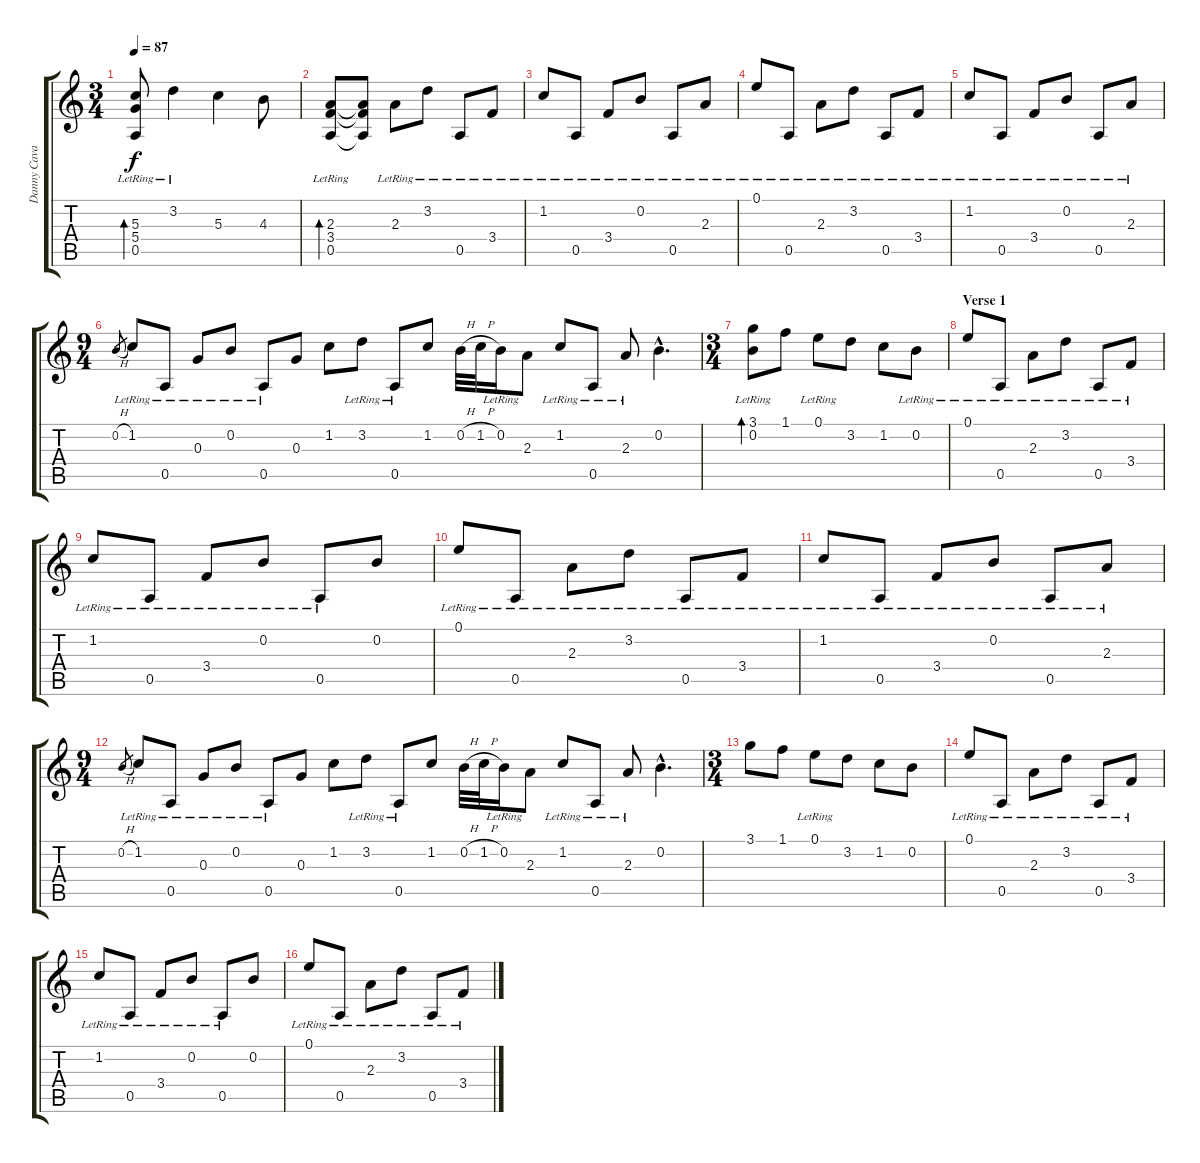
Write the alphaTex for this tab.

\track ("Danny Cavanagh (Electric Guitar)" "Danny Cava") {instrument electricguitarjazz}
\staff {score tabs}
\tuning (E4 B3 G3 D3 A2 E2) {hide}
\ts (3 4)
\tempo 87
\clef g2
\ks c
(5.3{lr} 5.4{lr} 0.5{lr}).8{bd 120 dy f} 3.2{lr}.4 5.3.4 4.3.8 |
(2.3{lr} 3.4{lr} 0.5{lr}).8{bd 120} (2.3{t} 3.4{t} 0.5{t}).8 2.3{lr}.8 3.2{lr}.8 0.5{lr}.8 3.4{lr}.8 |
1.2{lr}.8 0.5{lr}.8 3.4{lr}.8 0.2{lr}.8 0.5{lr}.8 2.3{lr}.8 |
0.1{lr}.8 0.5{lr}.8 2.3{lr}.8 3.2{lr}.8 0.5{lr}.8 3.4{lr}.8 |
1.2{lr}.8 0.5{lr}.8 3.4{lr}.8 0.2{lr}.8 0.5{lr}.8 2.3{lr}.8 |
\ts (9 4)
0.2{h}.8{gr} 1.2{lr}.8 0.5{lr}.8 0.3{lr}.8 0.2{lr}.8 0.5{lr}.8 0.3.8 1.2.8 3.2{lr}.8 0.5{lr}.8 1.2.8 0.2{h}.32 1.2{h}.32 0.2{lr}.16 2.3.8 1.2{lr}.8 0.5{lr}.8 2.3{lr}.8 0.2{hac}.4{d} |
\ts (3 4)
(3.1 0.2{lr}).8{bd 240} 1.1.8 0.1{lr}.8 3.2.8 1.2.8 0.2{lr}.8 |
\section ("" "Verse 1")
0.1{lr}.8{volume 10} 0.5{lr}.8 2.3{lr}.8 3.2{lr}.8 0.5{lr}.8 3.4{lr}.8 |
1.2{lr}.8 0.5{lr}.8 3.4{lr}.8 0.2{lr}.8 0.5{lr}.8 0.2.8 |
0.1{lr}.8 0.5{lr}.8 2.3{lr}.8 3.2{lr}.8 0.5{lr}.8 3.4{lr}.8 |
1.2{lr}.8 0.5{lr}.8 3.4{lr}.8 0.2{lr}.8 0.5{lr}.8 2.3{lr}.8 |
\ts (9 4)
0.2{h}.8{gr} 1.2{lr}.8 0.5{lr}.8 0.3{lr}.8 0.2{lr}.8 0.5{lr}.8 0.3.8 1.2.8 3.2{lr}.8 0.5{lr}.8 1.2.8 0.2{h}.32 1.2{h}.32 0.2{lr}.16 2.3.8 1.2{lr}.8 0.5{lr}.8 2.3{lr}.8 0.2{hac}.4{d} |
\ts (3 4)
3.1.8 1.1.8 0.1{lr}.8 3.2.8 1.2.8 0.2.8 |
0.1{lr}.8 0.5{lr}.8 2.3{lr}.8 3.2{lr}.8 0.5{lr}.8 3.4{lr}.8 |
1.2{lr}.8 0.5{lr}.8 3.4{lr}.8 0.2{lr}.8 0.5{lr}.8 0.2.8 |
0.1{lr}.8 0.5{lr}.8 2.3{lr}.8 3.2{lr}.8 0.5{lr}.8 3.4{lr}.8
